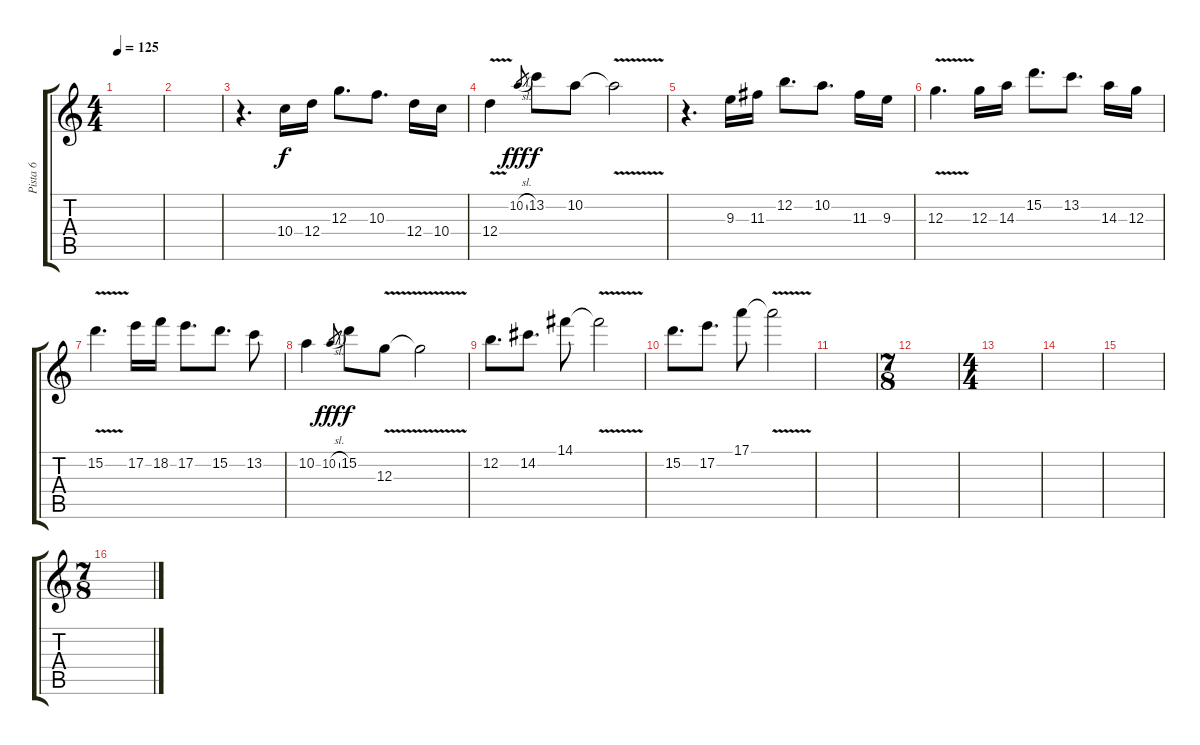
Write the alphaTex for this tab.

\track ("Pista 6" "Pista 6") {instrument distortionguitar}
\staff {score tabs}
\tuning (E4 B3 G3 D3 A2 D2) {hide}
\ts (4 4)
\tempo 125
\clef g2
\ks c
|
|
r.4{d} 10.4.16 12.4.16 12.3.8{d} 10.3.8{d} 12.4.16 10.4.16 |
12.4{v}.4 10.2{sl}.8{gr dy fff} 13.2.8{dy f} 10.2.8 10.2{v t}.2 |
r.4{d} 9.3.16 11.3.16 12.2.8{d} 10.2.8{d} 11.3.16 9.3.16 |
12.3{v}.4{d} 12.3.16 14.3.16 15.2.8{d} 13.2.8{d} 14.3.16 12.3.16 |
15.2{v}.4{d} 17.2.16 18.2.16 17.2.8{d} 15.2.8{d} 13.2.8 |
10.2.4 10.2{sl}.8{gr dy fff} 15.2.8{dy f} 12.3{v}.8 12.3{t}.2 |
12.2.8{d} 14.2.8{d} 14.1.8 14.1{v t}.2 |
15.2.8{d} 17.2.8{d} 17.1.8 17.1{v t}.2 |
|
\ts (7 8)
|
\ts (4 4)
|
|
|
\ts (7 8)
